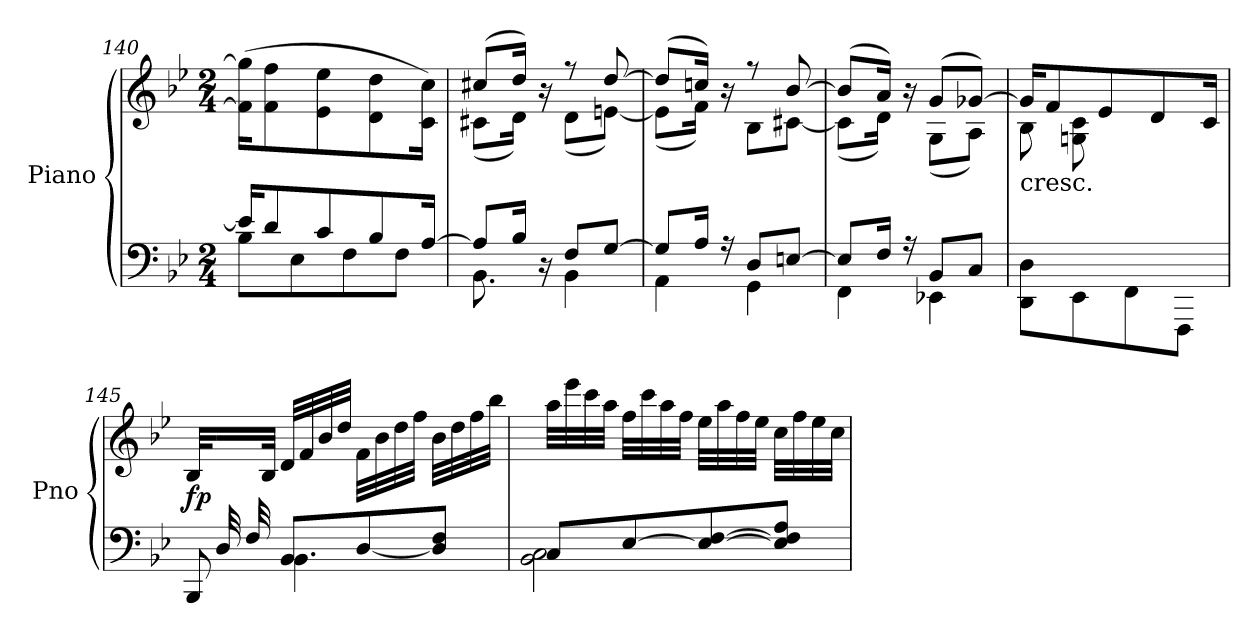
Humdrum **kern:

**kern	**kern	**dynam
*part1	*part1	*part1
*staff2	*staff1	*staff1/2
*I"Piano	*	*
*I'Pno	*	*
*clefF4	*clefG2	*
*k[b-e-]	*k[b-e-]	*
*B-:	*B-:	*
*M2/4	*M2/4	*
=140	=140	=140
*^	*	*
16e-/KL]	8B-\L	(16f\] 16gg\]KL	.
8d/	.	8f\ 8ff\	.
.	8E-\	.	.
8c/	.	8e-\ 8ee-\	.
.	8F\	.	.
8B-/	.	8d\ 8dd\	.
.	8F\J	.	.
[16A/Jk	.	16c\ 16cc\Jk)	.
=141	=141	=141	=141
*	*	*^	*
8A/L]	8.BB-\	(8cc#X/L	(8c#X\L	.
16B-/Jk	.	16dd/Jk)	16d\Jk)	.
16r	16ryy	16r	16ryy	.
8F/L	4BB-\	8rff	(8d\L	.
[8G/J	.	[8dd/	[8en\J)	.
!!LO:PB:g=z	!!
=142	=142	=142	=142	=142
8G/L]	4AA\	(8dd/L]	(8e\L]	.
16A/Jk	.	16ccn/Jk)	16f\Jk)	.
16r	.	16r	16ryy	.
8D/L	4GG\	8rff	8B-\L	.
[8En/J	.	[8b-/	[8c#X\J	.
!!LO:PB:g=z	!!
=143	=143	=143	=143	=143
8E/L]	4FF\	(8b-/L]	(8c#\L]	.
16F/Jk	.	16a/Jk)	16d\Jk)	.
16rA	.	16r	16ryy	.
8BB-/L	4EE-X\	(8g/L	(8G\L	.
8C/J	.	[8g-X/J)	8A\J)	.
=144	=144	=144	=144	=144
!LO:TX:a:t=cresc.	!	!	!	!
4ryy	8DD\ 8D\L	16g-/KL]	8B-\L	.
.	.	8f/	.	.
.	8EE-\	.	8Gn\ 8c\	.
.	.	8e-/	.	.
8F/ 8B-/	8FF\	.	4ryy	.
.	.	8d/	.	.
8E-/ 8A/J	8FFF\J	.	.	.
.	.	16c/Jk	.	.
*	*	*v	*v	*
=145	=145	=145	=145
*	*^	*	*
!	!	!	!	!LO:DY:b
32ryy	8BBB-/	8ryy	32B-/LLL	fp
32D/	.	.	16ryy	.
32F/	.	.	.	.
4ryy	.	.	32B-/JJJ	.
.	8BB-/L	4.BB-\	32d/LLL	.
.	.	.	32f/	.
.	.	.	32b-/	.
.	.	.	32dd/JJJ	.
.	[8D/	.	32f\LLL	.
.	.	.	32b-\	.
.	.	.	32dd\	.
8ryy	.	.	32ff\JJJ	.
.	8D/] 8F/J	.	32b-\LLL	.
.	.	.	32dd\	.
.	.	.	32ff\	.
32ryy	.	.	32bb-\JJJ	.
*	*v	*v	*	*
=146	=146	=146	=146
8C/L	2BB-\ 2C\	32aa\LLL	.
.	.	32eee-\	.
.	.	32ccc\	.
.	.	32aa\JJJ	.
[8E-/	.	32ff\LLL	.
.	.	32ccc\	.
.	.	32aa\	.
.	.	32ff\JJJ	.
8E-/_ [8F/	.	32ee-\LLL	.
.	.	32aa\	.
.	.	32ff\	.
.	.	32ee-\JJJ	.
8E-/] 8F/] 8A/J	.	32cc\LLL	.
.	.	32ff\	.
.	.	32ee-\	.
.	.	32cc\JJJ	.
*v	*v	*	*
=	=	=
*-	*-	*-
